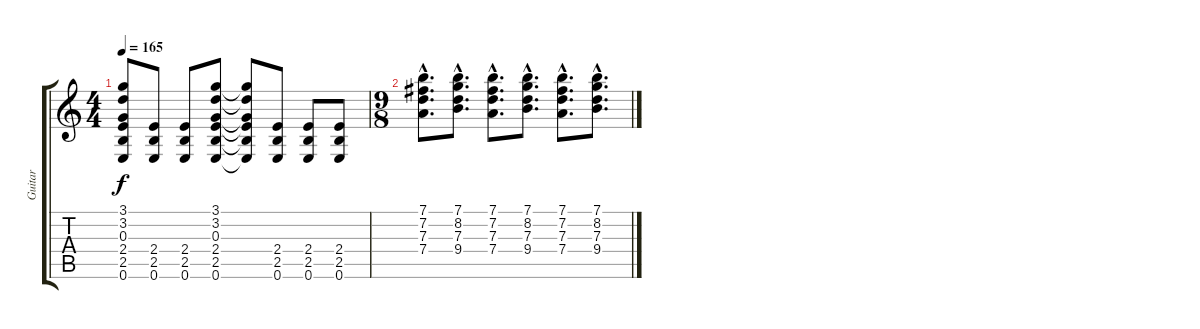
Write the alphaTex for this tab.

\track ("Guitar" "Guitar") {instrument distortionguitar}
\staff {score tabs}
\tuning (E4 B3 G3 D3 A2 E2) {hide}
\ts (4 4)
\tempo 165
\clef g2
\ks c
(3.1 3.2 0.3 2.4 2.5 0.6).8{dy f} (2.4 2.5 0.6).8 (2.4 2.5 0.6).8 (3.1 3.2 0.3 2.4 2.5 0.6).8 (3.1{t} 3.2{t} 0.3{t} 2.4{t} 2.5{t} 0.6{t}).8 (2.4 2.5 0.6).8 (2.4 2.5 0.6).8 (2.4 2.5 0.6).8 |
\ts (9 8)
(7.1{hac} 7.2{hac} 7.3{hac} 7.4{hac}).8{d} (7.1{hac} 8.2{hac} 7.3{hac} 9.4{hac}).8{d} (7.1{hac} 7.2{hac} 7.3{hac} 7.4{hac}).8{d} (7.1{hac} 8.2{hac} 7.3{hac} 9.4{hac}).8{d} (7.1{hac} 7.2{hac} 7.3{hac} 7.4{hac}).8{d} (7.1{hac} 8.2{hac} 7.3{hac} 9.4{hac}).8{d}
